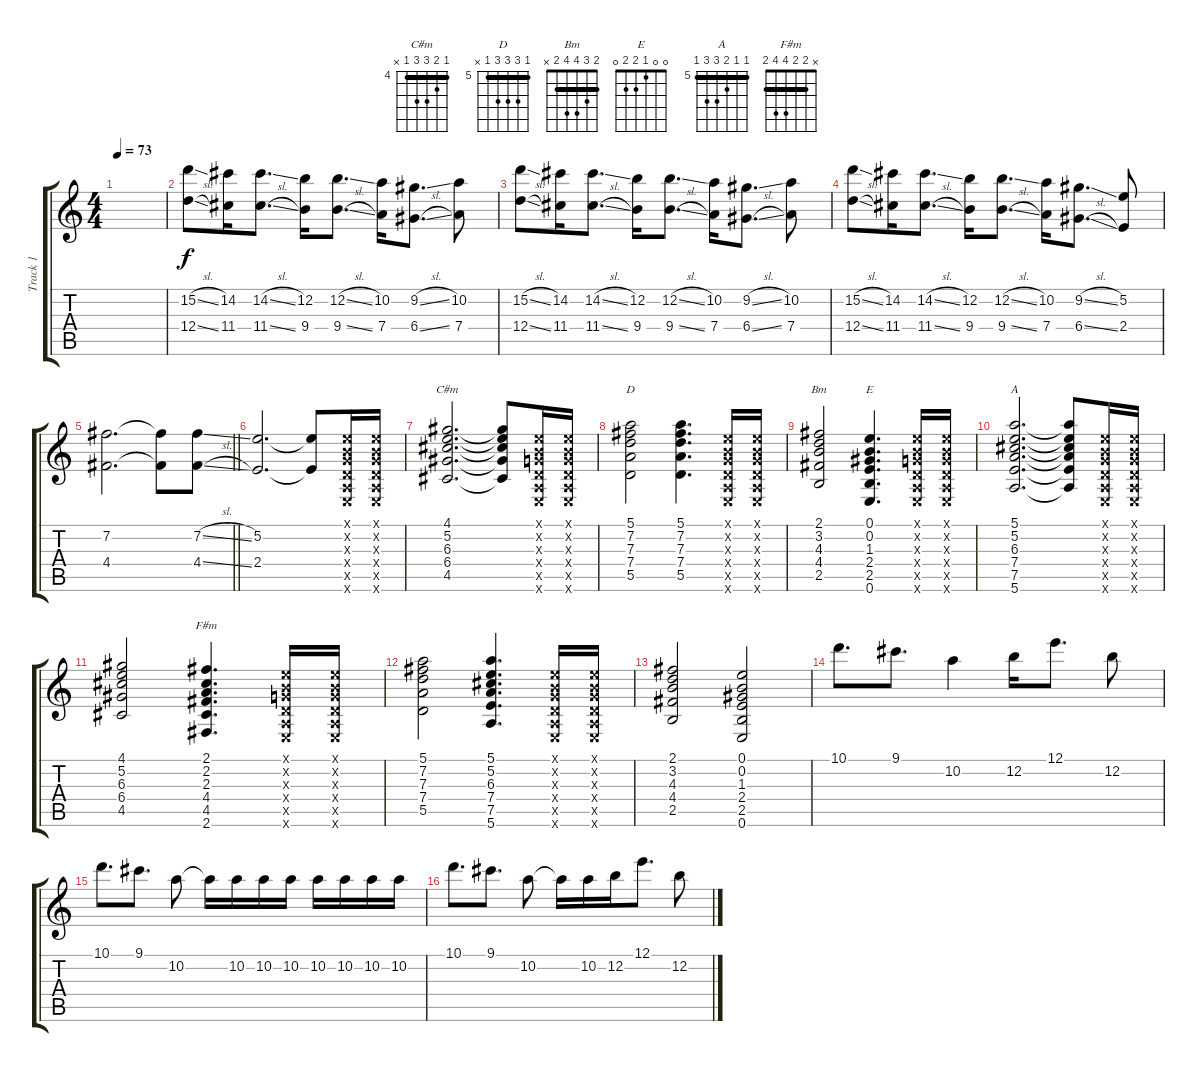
\track ("Track 1" "Track 1") {instrument overdrivenguitar}
\staff {score tabs}
\tuning (E4 B3 G3 D3 A2 E2) {hide}
\chord ("C#m" 4 5 6 6 4 x) {firstfret 4 barre 4}
\chord ("D" 5 7 7 7 5 x) {firstfret 5 barre 5}
\chord ("Bm" 2 3 4 4 2 x) {barre 2}
\chord ("E" 0 0 1 2 2 0)
\chord ("A" 5 5 6 7 7 5) {firstfret 5 barre 5}
\chord ("F#m" x 2 2 4 4 2) {barre 2}
\ts (4 4)
\tempo 73
\clef g2
\ks c
|
(15.2{sl} 12.4{sl}).8 (14.2 11.4).16 (14.2{sl} 11.4{sl}).8{d} (12.2 9.4).16 (12.2{sl} 9.4{sl}).8{d} (10.2 7.4).16 (9.2{sl} 6.4{sl}).8{d} (10.2 7.4).8 |
(15.2{sl} 12.4{sl}).8 (14.2 11.4).16 (14.2{sl} 11.4{sl}).8{d} (12.2 9.4).16 (12.2{sl} 9.4{sl}).8{d} (10.2 7.4).16 (9.2{sl} 6.4{sl}).8{d} (10.2 7.4).8 |
(15.2{sl} 12.4{sl}).8 (14.2 11.4).16 (14.2{sl} 11.4{sl}).8{d} (12.2 9.4).16 (12.2{sl} 9.4{sl}).8{d} (10.2 7.4).16 (9.2{sl} 6.4{sl}).8{d} (5.2 2.4).8 |
\barLineRight lightlight
(7.2 4.4).2{d} (7.2{t} 4.4{t}).8 (7.2{sl} 4.4{sl}).8 |
(5.2 2.4).2{d} (5.2{t} 2.4{t}).8 (0.1{x} 0.2{x} 0.3{x} 0.4{x} 0.5{x} 0.6{x}).16 (0.1{x} 0.2{x} 0.3{x} 0.4{x} 0.5{x} 0.6{x}).16 |
(4.1 5.2 6.3 6.4 4.5).2{d ch "C#m"} (4.1{t} 5.2{t} 6.3{t} 6.4{t} 4.5{t}).8 (0.1{x} 0.2{x} 0.3{x} 0.4{x} 0.5{x} 0.6{x}).16 (0.1{x} 0.2{x} 0.3{x} 0.4{x} 0.5{x} 0.6{x}).16 |
(5.1 7.2 7.3 7.4 5.5).2{ch "D"} (5.1 7.2 7.3 7.4 5.5).4{d} (0.1{x} 0.2{x} 0.3{x} 0.4{x} 0.5{x} 0.6{x}).16 (0.1{x} 0.2{x} 0.3{x} 0.4{x} 0.5{x} 0.6{x}).16 |
(2.1 3.2 4.3 4.4 2.5).2{ch "Bm"} (0.1 0.2 1.3 2.4 2.5 0.6).4{d ch "E"} (0.1{x} 0.2{x} 0.3{x} 0.4{x} 0.5{x} 0.6{x}).16 (0.1{x} 0.2{x} 0.3{x} 0.4{x} 0.5{x} 0.6{x}).16 |
(5.1 5.2 6.3 7.4 7.5 5.6).2{d ch "A"} (5.1{t} 5.2{t} 6.3{t} 7.4{t} 7.5{t} 5.6{t}).8 (0.1{x} 0.2{x} 0.3{x} 0.4{x} 0.5{x} 0.6{x}).16 (0.1{x} 0.2{x} 0.3{x} 0.4{x} 0.5{x} 0.6{x}).16 |
(4.1 5.2 6.3 6.4 4.5).2 (2.1 2.2 2.3 4.4 4.5 2.6).4{d ch "F#m"} (0.1{x} 0.2{x} 0.3{x} 0.4{x} 0.5{x} 0.6{x}).16 (0.1{x} 0.2{x} 0.3{x} 0.4{x} 0.5{x} 0.6{x}).16 |
(5.1 7.2 7.3 7.4 5.5).2 (5.1 5.2 6.3 7.4 7.5 5.6).4{d} (0.1{x} 0.2{x} 0.3{x} 0.4{x} 0.5{x} 0.6{x}).16 (0.1{x} 0.2{x} 0.3{x} 0.4{x} 0.5{x} 0.6{x}).16 |
(2.1 3.2 4.3 4.4 2.5).2 (0.1 0.2 1.3 2.4 2.5 0.6).2 |
10.1.8{d instrument electricguitarjazz} 9.1.8{d} 10.2.4 12.2.16 12.1.8{d} 12.2.8 |
10.1.8{d} 9.1.8{d} 10.2.8 10.2{t}.16 10.2.16 10.2.16 10.2.16 10.2.16 10.2.16 10.2.16 10.2.16 |
10.1.8{d} 9.1.8{d} 10.2.8 10.2{t}.16 10.2.16 12.2.16 12.1.8{d} 12.2.8
